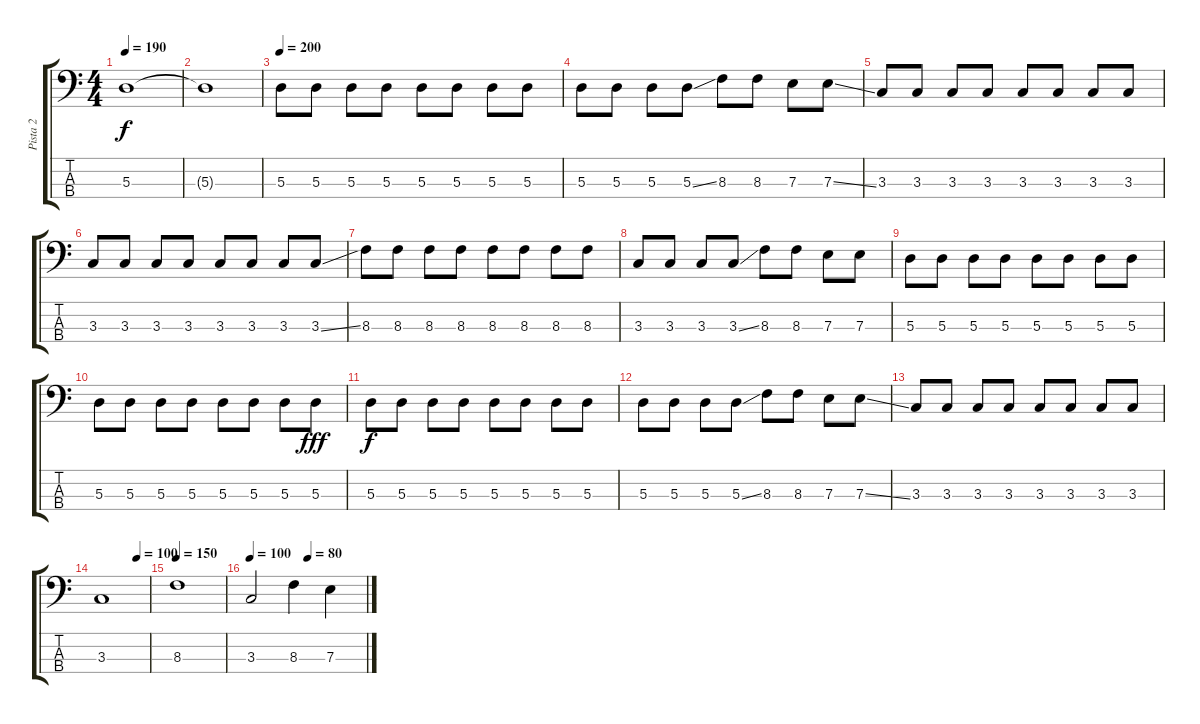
\track ("Pista 2" "Pista 2") {instrument electricbassfinger}
\staff {score tabs}
\tuning (G2 D2 A1 E1) {hide}
\ts (4 4)
\tempo 190
\clef f4
\ks c
5.3.1{dy f} |
5.3{t}.1 |
\tempo 200
5.3.8 5.3.8 5.3.8 5.3.8 5.3.8 5.3.8 5.3.8 5.3.8 |
5.3.8 5.3.8 5.3.8 5.3{ss}.8 8.3.8 8.3.8 7.3.8 7.3{ss}.8 |
3.3.8 3.3.8 3.3.8 3.3.8 3.3.8 3.3.8 3.3.8 3.3.8 |
3.3.8 3.3.8 3.3.8 3.3.8 3.3.8 3.3.8 3.3.8 3.3{ss}.8 |
8.3.8 8.3.8 8.3.8 8.3.8 8.3.8 8.3.8 8.3.8 8.3.8 |
3.3.8 3.3.8 3.3.8 3.3{ss}.8 8.3.8 8.3.8 7.3.8 7.3.8 |
5.3.8 5.3.8 5.3.8 5.3.8 5.3.8 5.3.8 5.3.8 5.3.8 |
5.3.8 5.3.8 5.3.8 5.3.8 5.3.8 5.3.8 5.3.8 5.3.8{dy fff} |
5.3.8{dy f} 5.3.8 5.3.8 5.3.8 5.3.8 5.3.8 5.3.8 5.3.8 |
5.3.8 5.3.8 5.3.8 5.3{ss}.8 8.3.8 8.3.8 7.3.8 7.3{ss}.8 |
3.3.8 3.3.8 3.3.8 3.3.8 3.3.8 3.3.8 3.3.8 3.3.8 |
\tempo (100 0.75)
3.3.1 |
\tempo 150
8.3.1 |
\tempo 100
\tempo (80 0.5)
3.3.2 8.3.4 7.3.4
